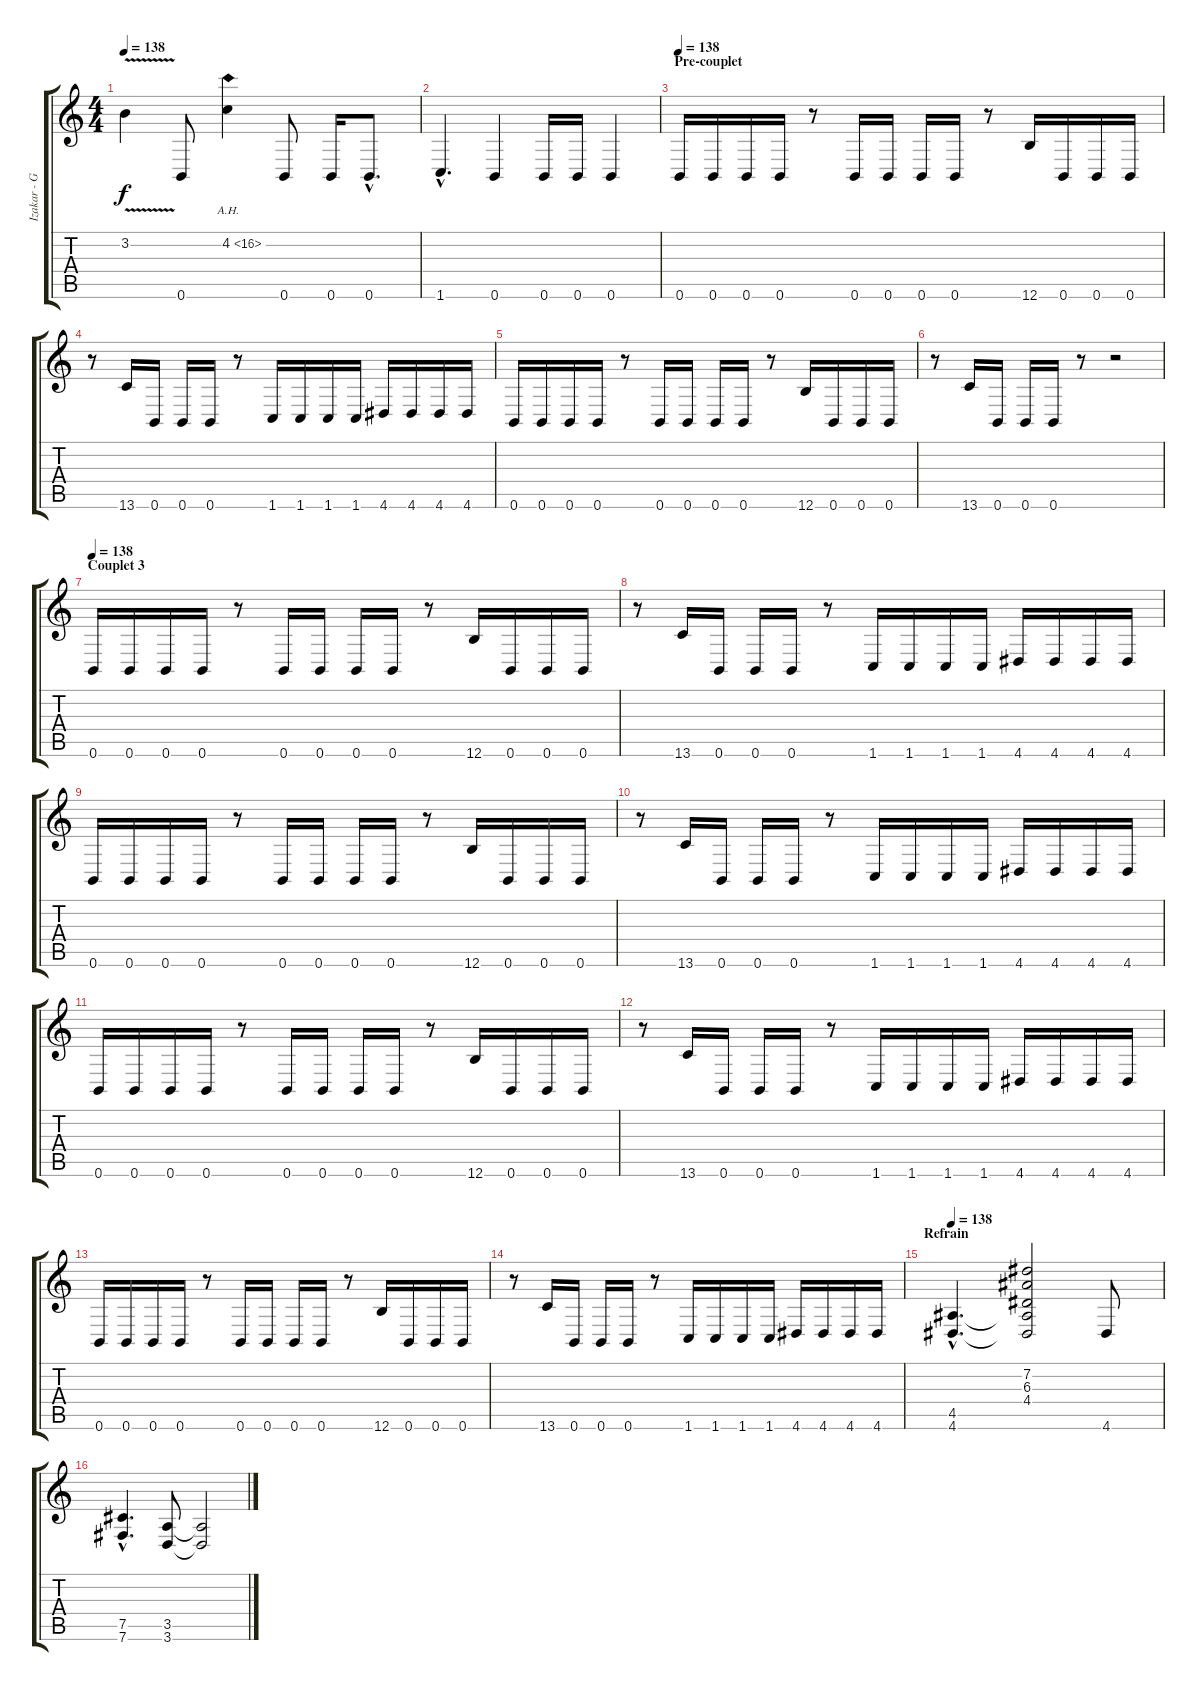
\track ("Izakar - Guitare" "Izakar - G") {instrument distortionguitar}
\staff {score tabs}
\tuning (Db4 Ab3 E3 B2 Gb2 B1) {hide}
\ts (4 4)
\tempo 138
\clef g2
\ks c
3.2{v}.4{dy f} 0.6.8 4.2{ah 12}.4 0.6.8 0.6.16 0.6{hac}.8{d} |
1.6{hac}.4{d} 0.6.4 0.6.16 0.6.16 0.6.4 |
\section ("" "Pre-couplet")
\tempo 138
0.6.16{volume 12 balance 2 instrument distortionguitar} 0.6.16 0.6.16 0.6.16 r.8 0.6.16 0.6.16 0.6.16 0.6.16 r.8 12.6.16 0.6.16 0.6.16 0.6.16 |
r.8 13.6.16 0.6.16 0.6.16 0.6.16 r.8 1.6.16 1.6.16 1.6.16 1.6.16 4.6.16 4.6.16 4.6.16 4.6.16 |
0.6.16 0.6.16 0.6.16 0.6.16 r.8 0.6.16 0.6.16 0.6.16 0.6.16 r.8 12.6.16 0.6.16 0.6.16 0.6.16 |
r.8 13.6.16 0.6.16 0.6.16 0.6.16 r.8 r.2 |
\section ("" "Couplet 3")
\tempo 138
0.6.16{volume 12 balance 2 instrument distortionguitar} 0.6.16 0.6.16 0.6.16 r.8 0.6.16 0.6.16 0.6.16 0.6.16 r.8 12.6.16 0.6.16 0.6.16 0.6.16 |
r.8 13.6.16 0.6.16 0.6.16 0.6.16 r.8 1.6.16 1.6.16 1.6.16 1.6.16 4.6.16 4.6.16 4.6.16 4.6.16 |
0.6.16 0.6.16 0.6.16 0.6.16 r.8 0.6.16 0.6.16 0.6.16 0.6.16 r.8 12.6.16 0.6.16 0.6.16 0.6.16 |
r.8 13.6.16 0.6.16 0.6.16 0.6.16 r.8 1.6.16 1.6.16 1.6.16 1.6.16 4.6.16 4.6.16 4.6.16 4.6.16 |
0.6.16 0.6.16 0.6.16 0.6.16 r.8 0.6.16 0.6.16 0.6.16 0.6.16 r.8 12.6.16 0.6.16 0.6.16 0.6.16 |
r.8 13.6.16 0.6.16 0.6.16 0.6.16 r.8 1.6.16 1.6.16 1.6.16 1.6.16 4.6.16 4.6.16 4.6.16 4.6.16 |
0.6.16 0.6.16 0.6.16 0.6.16 r.8 0.6.16 0.6.16 0.6.16 0.6.16 r.8 12.6.16 0.6.16 0.6.16 0.6.16 |
r.8 13.6.16 0.6.16 0.6.16 0.6.16 r.8 1.6.16 1.6.16 1.6.16 1.6.16 4.6.16 4.6.16 4.6.16 4.6.16 |
\section ("" "Refrain")
\tempo 138
(4.5{hac} 4.6{hac}).4{d volume 12 balance 2 instrument distortionguitar} (7.2 6.3 4.4 4.5{t} 4.6{t}).2 4.6.8 |
(7.5{hac} 7.6{hac}).4{d} (3.5 3.6).8 (3.5{t} 3.6{t}).2
